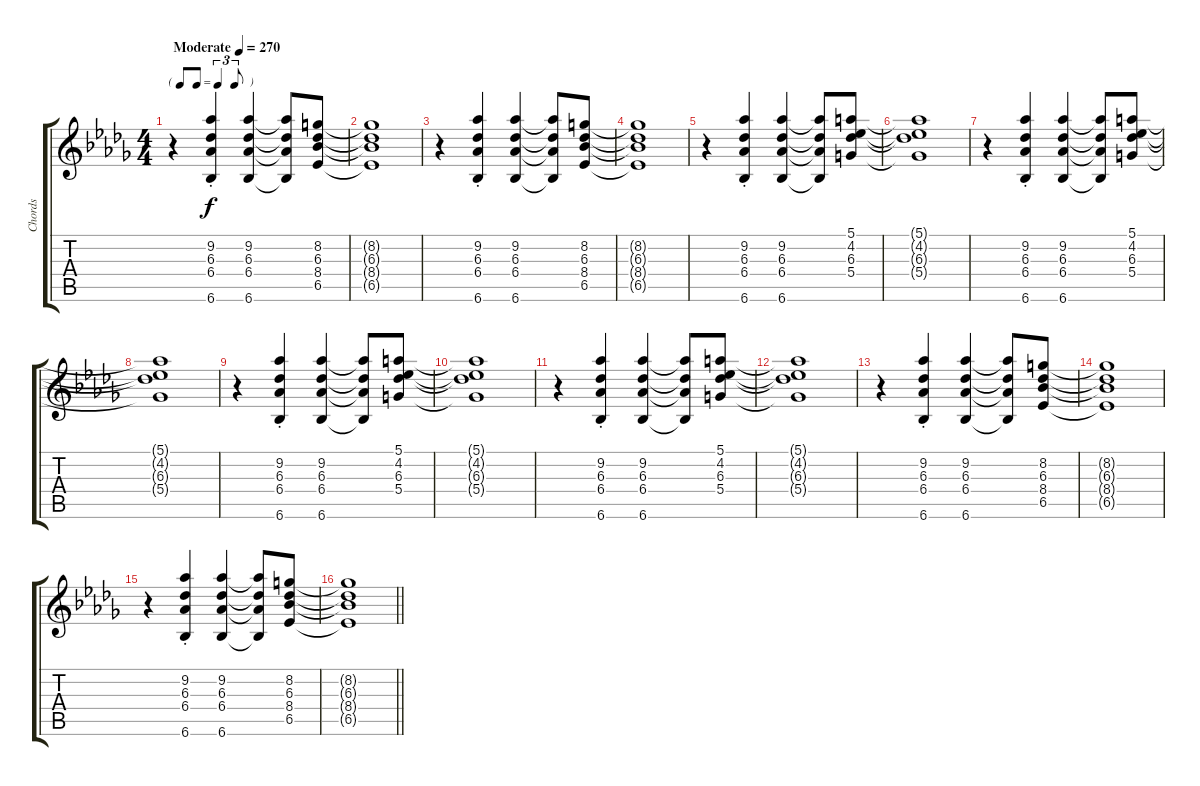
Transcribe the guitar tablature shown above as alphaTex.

\track ("Chords" "Chords") {instrument electricguitarjazz}
\staff {score tabs}
\tuning (E4 B3 G3 D3 A2 E2) {hide}
\ts (4 4)
\tf triplet8th
\tempo (270 "Moderate")
\clef g2
\ks bbminor
r.4{dy f instrument electricguitarjazz} (9.2{st} 6.3{st} 6.4{st} 6.6{st}).4 (9.2 6.3 6.4 6.6).4 (9.2{t} 6.3{t} 6.4{t} 6.6{t}).8 (8.2 6.3 8.4 6.5).8 |
(8.2{t} 6.3{t} 8.4{t} 6.5{t}).1 |
r.4 (9.2{st} 6.3{st} 6.4{st} 6.6{st}).4 (9.2 6.3 6.4 6.6).4 (9.2{t} 6.3{t} 6.4{t} 6.6{t}).8 (8.2 6.3 8.4 6.5).8 |
(8.2{t} 6.3{t} 8.4{t} 6.5{t}).1 |
r.4 (9.2{st} 6.3{st} 6.4{st} 6.6{st}).4 (9.2 6.3 6.4 6.6).4 (9.2{t} 6.3{t} 6.4{t} 6.6{t}).8 (5.1 4.2 6.3 5.4).8 |
(5.1{t} 4.2{t} 6.3{t} 5.4{t}).1 |
r.4 (9.2{st} 6.3{st} 6.4{st} 6.6{st}).4 (9.2 6.3 6.4 6.6).4 (9.2{t} 6.3{t} 6.4{t} 6.6{t}).8 (5.1 4.2 6.3 5.4).8 |
(5.1{t} 4.2{t} 6.3{t} 5.4{t}).1 |
r.4 (9.2{st} 6.3{st} 6.4{st} 6.6{st}).4 (9.2 6.3 6.4 6.6).4 (9.2{t} 6.3{t} 6.4{t} 6.6{t}).8 (5.1 4.2 6.3 5.4).8 |
(5.1{t} 4.2{t} 6.3{t} 5.4{t}).1 |
r.4 (9.2{st} 6.3{st} 6.4{st} 6.6{st}).4 (9.2 6.3 6.4 6.6).4 (9.2{t} 6.3{t} 6.4{t} 6.6{t}).8 (5.1 4.2 6.3 5.4).8 |
(5.1{t} 4.2{t} 6.3{t} 5.4{t}).1 |
r.4 (9.2{st} 6.3{st} 6.4{st} 6.6{st}).4 (9.2 6.3 6.4 6.6).4 (9.2{t} 6.3{t} 6.4{t} 6.6{t}).8 (8.2 6.3 8.4 6.5).8 |
(8.2{t} 6.3{t} 8.4{t} 6.5{t}).1 |
r.4 (9.2{st} 6.3{st} 6.4{st} 6.6{st}).4 (9.2 6.3 6.4 6.6).4 (9.2{t} 6.3{t} 6.4{t} 6.6{t}).8 (8.2 6.3 8.4 6.5).8 |
\barLineRight lightlight
(8.2{t} 6.3{t} 8.4{t} 6.5{t}).1
